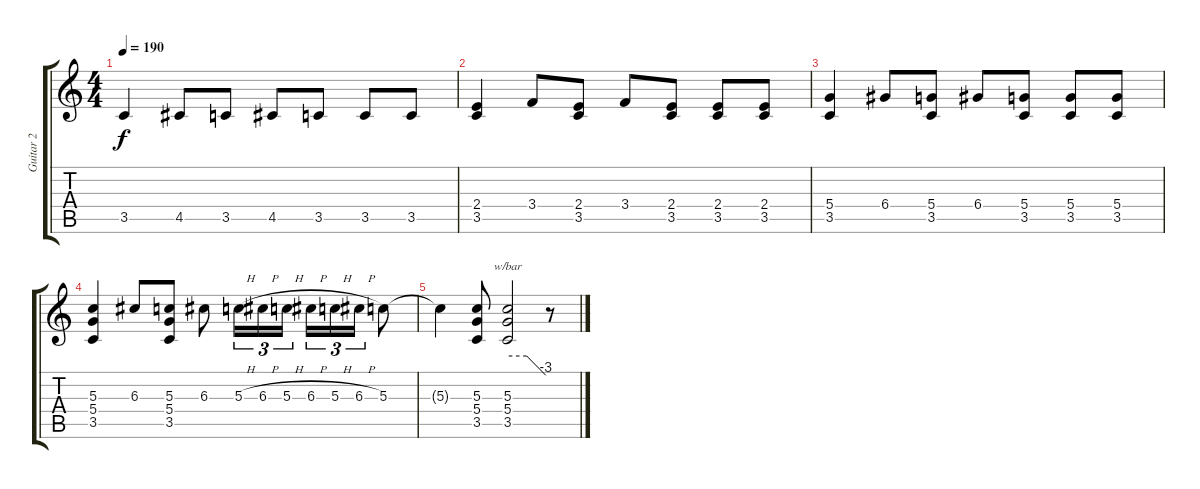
\track ("Guitar 2" "Guitar 2") {instrument distortionguitar}
\staff {score tabs}
\tuning (E4 B3 G3 D3 A2 E2) {hide}
\ts (4 4)
\tempo 190
\clef g2
\ks c
3.5.4{dy f} 4.5.8 3.5.8 4.5.8 3.5.8 3.5.8 3.5.8 |
(2.4 3.5).4 3.4.8 (2.4 3.5).8 3.4.8 (2.4 3.5).8 (2.4 3.5).8 (2.4 3.5).8 |
(5.4 3.5).4 6.4.8 (5.4 3.5).8 6.4.8 (5.4 3.5).8 (5.4 3.5).8 (5.4 3.5).8 |
(5.3 5.4 3.5).4 6.3.8 (5.3 5.4 3.5).8 6.3.8 5.3{h}.16{tu (3 2)} 6.3{h}.16{tu (3 2)} 5.3{h}.16{tu (3 2)} 6.3{h}.16{tu (3 2)} 5.3{h}.16{tu (3 2)} 6.3{h}.16{tu (3 2)} 5.3.8 |
5.3{t}.4 (5.3 5.4 3.5).8 (5.3 5.4 3.5).2{tbe (custom default 0 0 30 0 60 -12)} r.8
